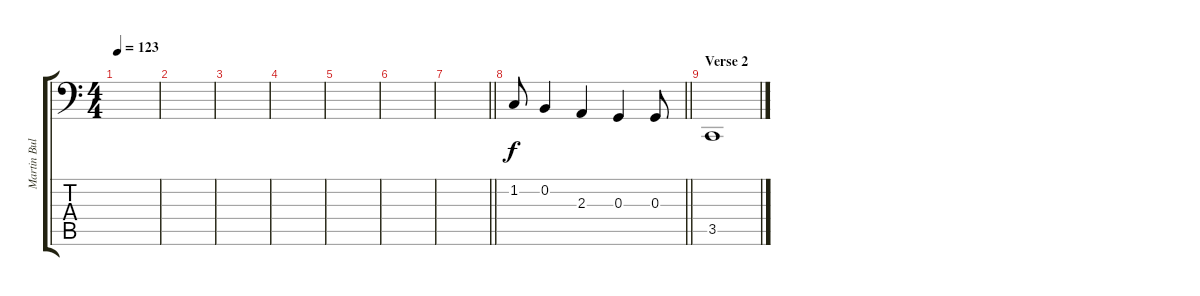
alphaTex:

\track ("Martin Bullard - Piano" "Martin Bul") {instrument acousticgrandpiano}
\staff {score tabs}
\tuning (E3 B2 G2 D2 A1 E0) {hide}
\ts (4 4)
\tempo 123
\clef f4
\ks c
|
|
|
|
|
|
\barLineRight lightlight
|
\barLineRight lightlight
1.2.8 0.2.4 2.3.4 0.3.4 0.3.8 |
\section ("" "Verse 2")
3.5.1
